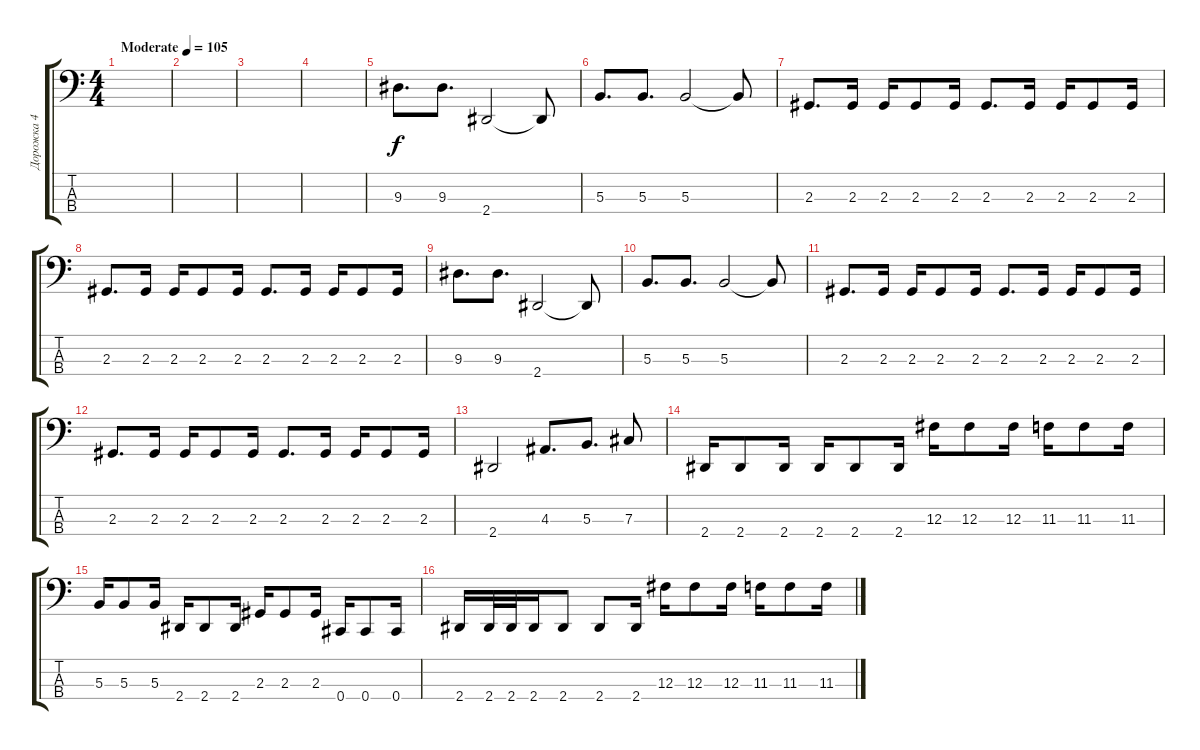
\track ("Дорожка 4" "Дорожка 4") {instrument electricbasspick}
\staff {score tabs}
\tuning (E2 B1 Gb1 Db1) {hide}
\ts (4 4)
\tempo (105 "Moderate")
\clef f4
\ks c
|
|
|
|
9.3.8{d} 9.3.8{d} 2.4.2 2.4{t}.8 |
5.3.8{d} 5.3.8{d} 5.3.2 5.3{t}.8 |
2.3.8{d} 2.3.16 2.3.16 2.3.8 2.3.16 2.3.8{d} 2.3.16 2.3.16 2.3.8 2.3.16 |
2.3.8{d} 2.3.16 2.3.16 2.3.8 2.3.16 2.3.8{d} 2.3.16 2.3.16 2.3.8 2.3.16 |
9.3.8{d} 9.3.8{d} 2.4.2 2.4{t}.8 |
5.3.8{d} 5.3.8{d} 5.3.2 5.3{t}.8 |
2.3.8{d} 2.3.16 2.3.16 2.3.8 2.3.16 2.3.8{d} 2.3.16 2.3.16 2.3.8 2.3.16 |
2.3.8{d} 2.3.16 2.3.16 2.3.8 2.3.16 2.3.8{d} 2.3.16 2.3.16 2.3.8 2.3.16 |
2.4.2 4.3.8{d} 5.3.8{d} 7.3.8 |
2.4.16 2.4.8 2.4.16 2.4.16 2.4.8 2.4.16 12.3.16 12.3.8 12.3.16 11.3.16 11.3.8 11.3.16 |
5.3.16 5.3.8 5.3.16 2.4.16 2.4.8 2.4.16 2.3.16 2.3.8 2.3.16 0.4.16 0.4.8 0.4.16 |
2.4.16 2.4.32 2.4.32 2.4.16 2.4.8 2.4.8 2.4.16 12.3.16 12.3.8 12.3.16 11.3.16 11.3.8 11.3.16
